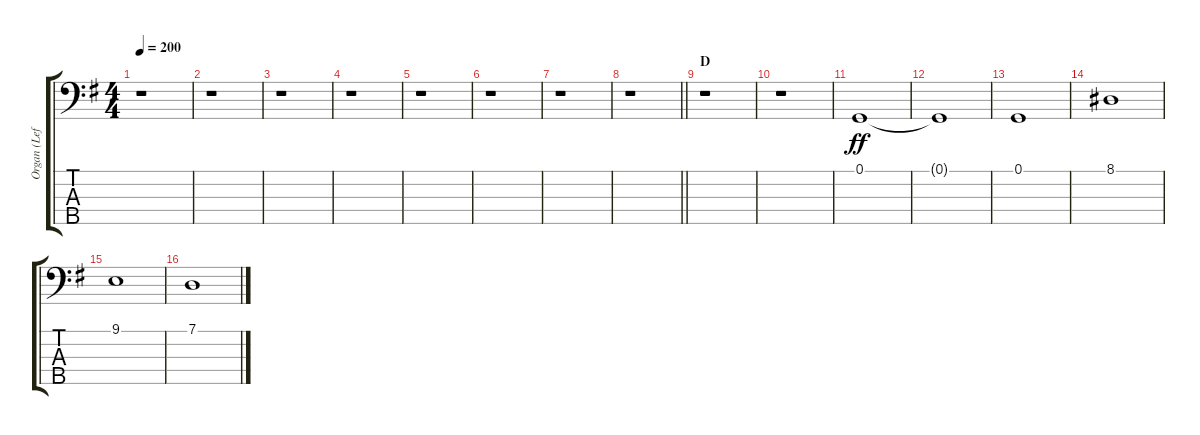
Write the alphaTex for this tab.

\track ("Organ (Left Hand)" "Organ (Lef") {instrument drawbarorgan}
\staff {score tabs}
\tuning (G2 D2 A1 E1 B0) {hide}
\ts (4 4)
\tempo 200
\clef f4
\ks g
r.1{dy ff} |
r.1 |
r.1 |
r.1 |
r.1 |
r.1 |
r.1 |
\barLineRight lightlight
r.1 |
\section ("" "D")
r.1 |
r.1 |
0.1.1 |
0.1{t}.1 |
0.1.1 |
8.1.1 |
9.1.1 |
7.1.1
